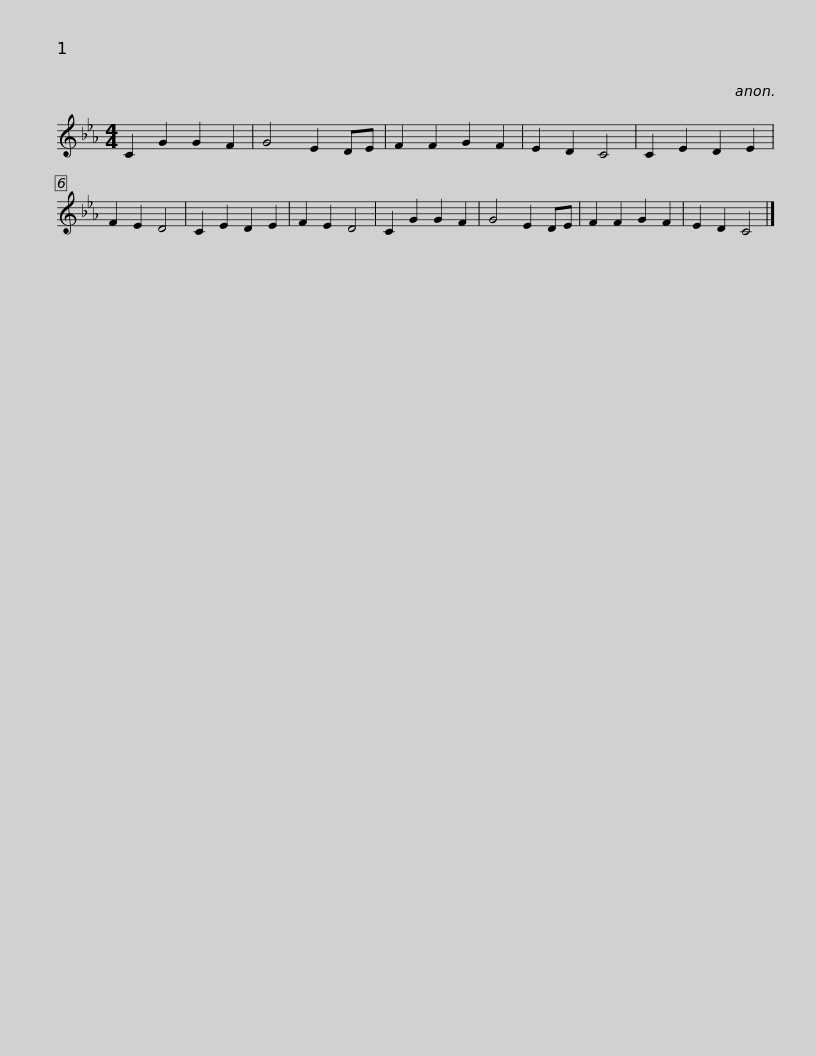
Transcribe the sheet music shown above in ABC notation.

X:1
L:1/8
M:4/4
I:linebreak $
K:Cmin
V:1 treble
V:1
 C2 G2 G2 F2 | G4 E2 DE | F2 F2 G2 F2 | E2 D2 C4 | C2 E2 D2 E2 | %5
 F2 E2 D4 | C2 E2 D2 E2 | F2 E2 D4 | C2 G2 G2 F2 | G4 E2 DE |$ %10
 F2 F2 G2 F2 | E2 D2 C4 |] %12
